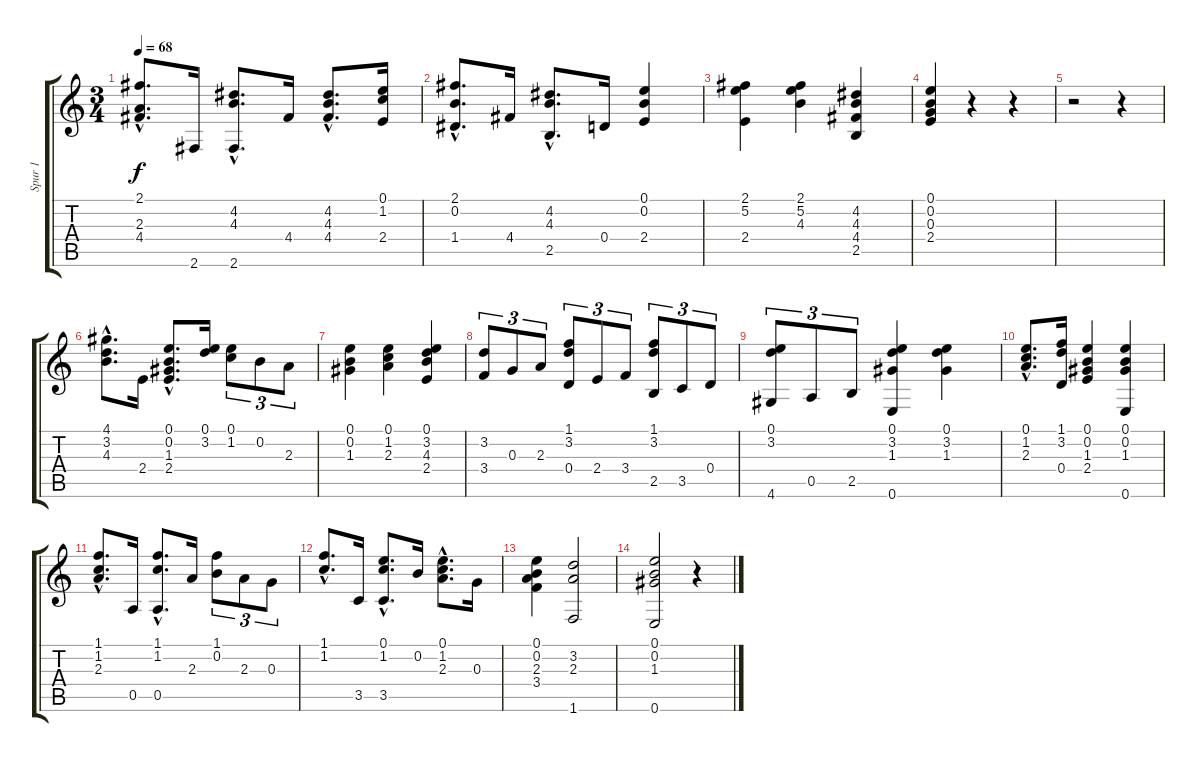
\track ("Spur 1" "Spur 1") {instrument acousticguitarnylon}
\staff {score tabs}
\tuning (E4 B3 G3 D3 A2 E2) {hide}
\ts (3 4)
\tempo 68
\clef g2
\ks c
(2.1{hac} 2.3{hac} 4.4{hac}).8{d dy f} 2.6.16 (4.2{hac} 4.3{hac} 2.6{hac}).8{d} 4.4.16 (4.2{hac} 4.3{hac} 4.4{hac}).8{d} (0.1 1.2 2.4).16 |
(2.1{hac} 0.2{hac} 1.4{hac}).8{d} 4.4.16 (4.2{hac} 4.3{hac} 2.5{hac}).8{d} 0.4.16 (0.1 0.2 2.4).4 |
(2.1 5.2 2.4).4 (2.1 5.2 4.3).4 (4.2 4.3 4.4 2.5).4 |
(0.1 0.2 0.3 2.4).4 r.4 r.4 |
r.2 r.4 |
(4.1{hac} 3.2{hac} 4.3{hac}).8{d} 2.4.16 (0.1{hac} 0.2{hac} 1.3{hac} 2.4{hac}).8{d} (0.1 3.2).16 (0.1 1.2).8{tu (3 2)} 0.2.8{tu (3 2)} 2.3.8{tu (3 2)} |
(0.1 0.2 1.3).4 (0.1 1.2 2.3).4 (0.1 3.2 4.3 2.4).4 |
(3.2 3.4).8{tu (3 2)} 0.3.8{tu (3 2)} 2.3.8{tu (3 2)} (1.1 3.2 0.4).8{tu (3 2)} 2.4.8{tu (3 2)} 3.4.8{tu (3 2)} (1.1 3.2 2.5).8{tu (3 2)} 3.5.8{tu (3 2)} 0.4.8{tu (3 2)} |
(0.1 3.2 4.6).8{tu (3 2)} 0.5.8{tu (3 2)} 2.5.8{tu (3 2)} (0.1 3.2 1.3 0.6).4 (0.1 3.2 1.3).4 |
(0.1{hac} 1.2{hac} 2.3{hac}).8{d} (1.1 3.2 0.4).16 (0.1 0.2 1.3 2.4).4 (0.1 0.2 1.3 0.6).4 |
(1.1{hac} 1.2{hac} 2.3{hac}).8{d} 0.5.16 (1.1{hac} 1.2{hac} 0.5{hac}).8{d} 2.3.16 (1.1 0.2).8{tu (3 2)} 2.3.8{tu (3 2)} 0.3.8{tu (3 2)} |
(1.1{hac} 1.2{hac}).8{d} 3.5.16 (0.1{hac} 1.2{hac} 3.5{hac}).8{d} 0.2.16 (0.1{hac} 1.2{hac} 2.3{hac}).8{d} 0.3.16 |
(0.1 0.2 2.3 3.4).4 (3.2 2.3 1.6).2 |
(0.1 0.2 1.3 0.6).2 r.4
